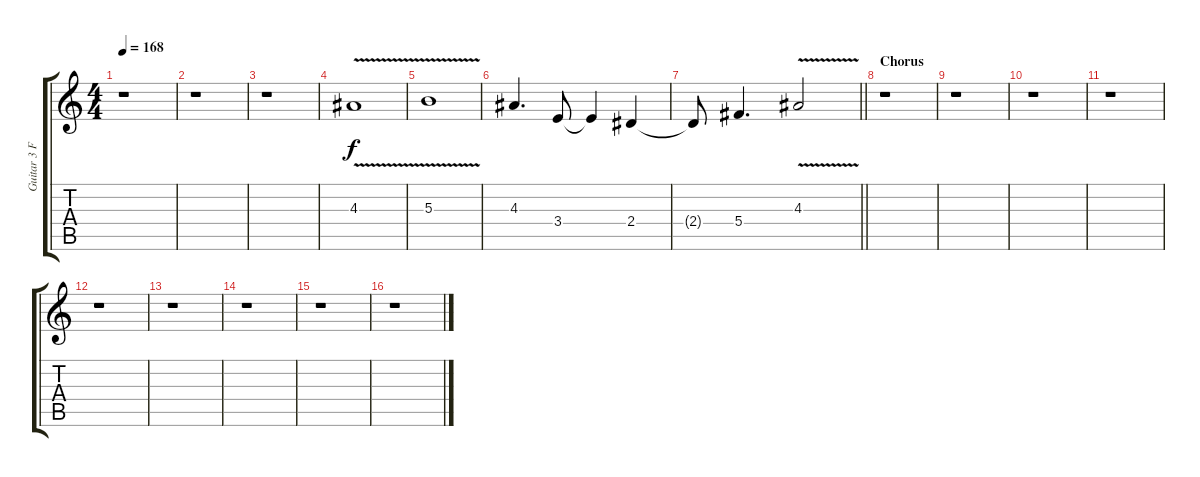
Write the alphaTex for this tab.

\track ("Guitar 3 Fill In" "Guitar 3 F") {instrument distortionguitar}
\staff {score tabs}
\tuning (Eb4 Bb3 Gb3 Db3 Ab2 Eb2) {hide}
\ts (4 4)
\tempo 168
\clef g2
\ks c
r.1{dy f} |
r.1 |
r.1 |
4.3{v}.1 |
5.3{v}.1 |
4.3.4{d} 3.4.8 3.4{t}.4 2.4.4 |
\barLineRight lightlight
2.4{t}.8 5.4.4{d} 4.3{v}.2 |
\section ("" "Chorus")
r.1 |
r.1 |
r.1 |
r.1 |
r.1 |
r.1 |
r.1 |
r.1 |
r.1
